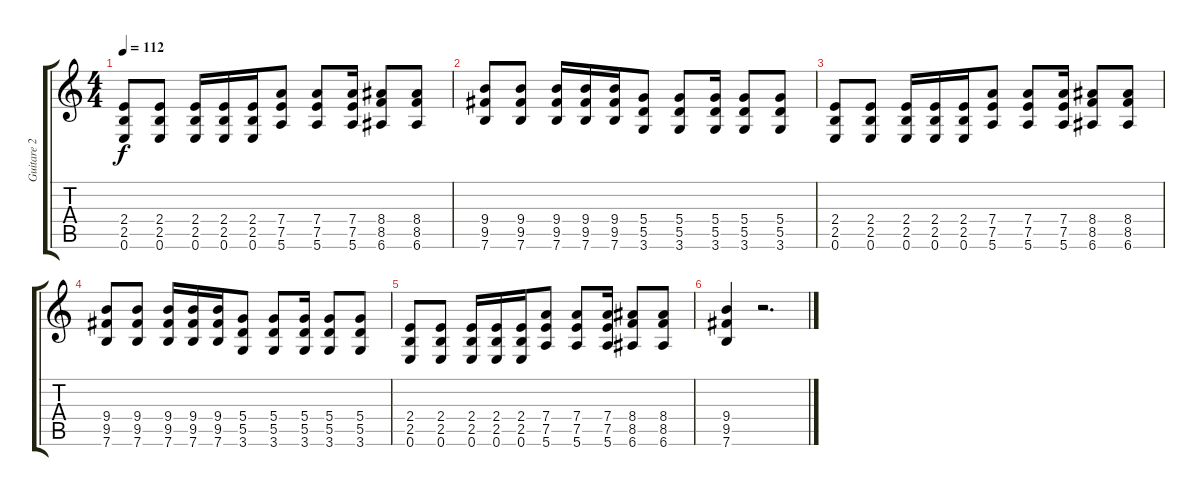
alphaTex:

\track ("Guitare 2" "Guitare 2") {instrument electricguitarjazz}
\staff {score tabs}
\tuning (E4 B3 G3 D3 A2 E2) {hide}
\ts (4 4)
\tempo 112
\clef g2
\ks c
(2.4 2.5 0.6).8{dy f} (2.4 2.5 0.6).8 (2.4 2.5 0.6).16 (2.4 2.5 0.6).16 (2.4 2.5 0.6).16 (7.4 7.5 5.6).8 (7.4 7.5 5.6).8 (7.4 7.5 5.6).16 (8.4 8.5 6.6).8 (8.4 8.5 6.6).8 |
(9.4 9.5 7.6).8 (9.4 9.5 7.6).8 (9.4 9.5 7.6).16 (9.4 9.5 7.6).16 (9.4 9.5 7.6).16 (5.4 5.5 3.6).8 (5.4 5.5 3.6).8 (5.4 5.5 3.6).16 (5.4 5.5 3.6).8 (5.4 5.5 3.6).8 |
(2.4 2.5 0.6).8 (2.4 2.5 0.6).8 (2.4 2.5 0.6).16 (2.4 2.5 0.6).16 (2.4 2.5 0.6).16 (7.4 7.5 5.6).8 (7.4 7.5 5.6).8 (7.4 7.5 5.6).16 (8.4 8.5 6.6).8 (8.4 8.5 6.6).8 |
(9.4 9.5 7.6).8 (9.4 9.5 7.6).8 (9.4 9.5 7.6).16 (9.4 9.5 7.6).16 (9.4 9.5 7.6).16 (5.4 5.5 3.6).8 (5.4 5.5 3.6).8 (5.4 5.5 3.6).16 (5.4 5.5 3.6).8 (5.4 5.5 3.6).8 |
(2.4 2.5 0.6).8 (2.4 2.5 0.6).8 (2.4 2.5 0.6).16 (2.4 2.5 0.6).16 (2.4 2.5 0.6).16 (7.4 7.5 5.6).8 (7.4 7.5 5.6).8 (7.4 7.5 5.6).16 (8.4 8.5 6.6).8 (8.4 8.5 6.6).8 |
(9.4 9.5 7.6).4 r.2{d}
